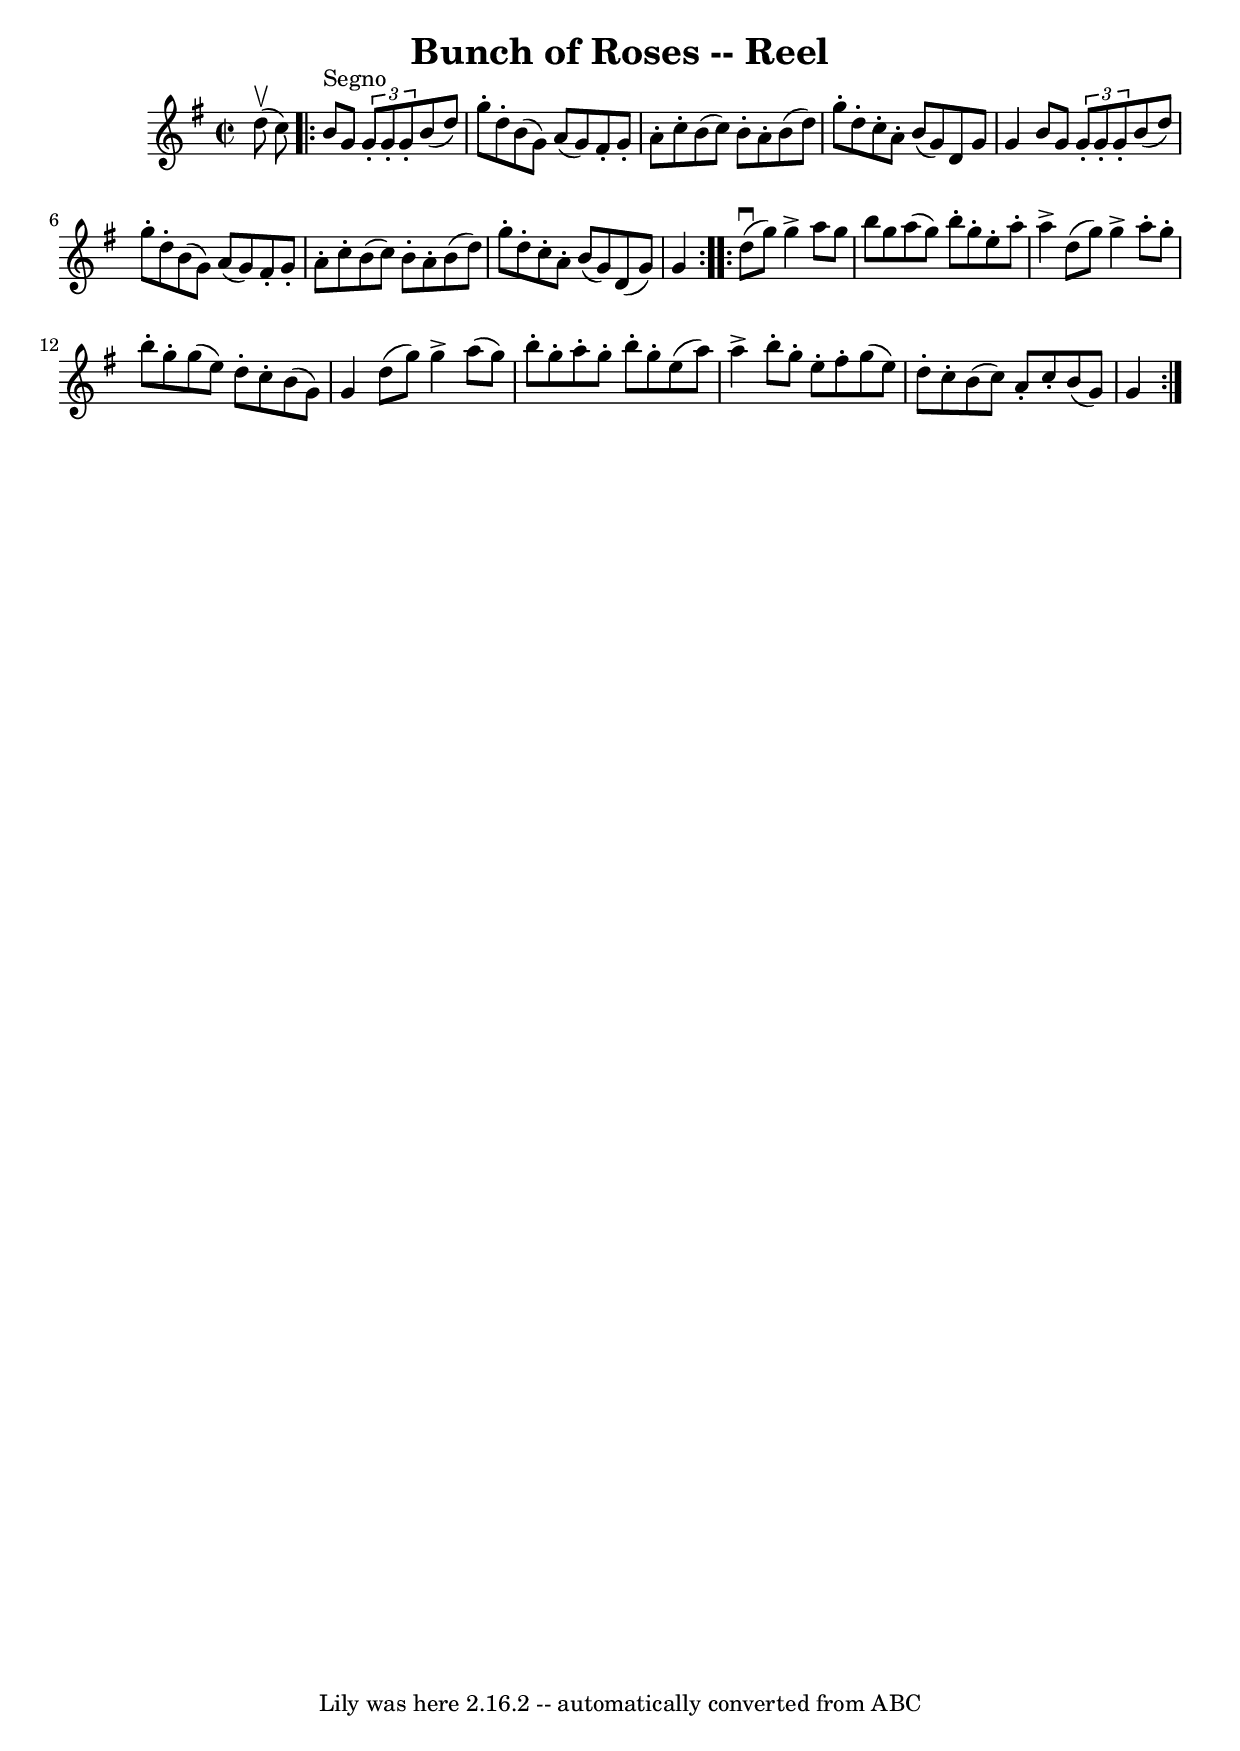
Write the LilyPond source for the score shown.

\version "2.7.40"
\include "Mammoth.ily"
\header {
	%% book = "Ryan's Mammoth Collection"
	crossRefNumber = "1"
	footnotes = "\\\\267"
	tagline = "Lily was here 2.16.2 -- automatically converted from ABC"
	title = "Bunch of Roses -- Reel"
}
voicedefault =  {


\override Staff.TimeSignature #'style = #'C
 \time 2/2 
\key g \major d''8^\upbow(c''8)   \repeat volta 2 { b'8 
^"Segno" g'8    \times 2/3 { g'8 -. g'8 -. g'8 -. } b'8 (d''8)  
 g''8 -. d''8 -.   |
 b'8 (g'8) a'8 (g'8) fis'8 -.   
g'8 -. a'8 -. c''8 -.   |
 b'8 (c''8) b'8 -. a'8 -. b'8 
(d''8) g''8 -. d''8 -.   |
 c''8 -. a'8 -. b'8 (g'8  
-) d'8 g'8 g'4    |
 b'8 g'8    \times 2/3 { g'8 -.   
g'8 -. g'8 -. } b'8 (d''8) g''8 -. d''8 -.   |
 b'8 (
g'8) a'8 (g'8) fis'8 -. g'8 -. a'8 -. c''8 -.   |
   
b'8 (c''8) b'8 -. a'8 -. b'8 (d''8) g''8 -. d''8 -.   
|
 c''8 -. a'8 -. b'8 (g'8) d'8 (g'8) g'4    }    
 \repeat volta 2 { d''8^\downbow(g''8) g''4^\accent a''8 g''8  
 b''8 g''8    |
 a''8 (g''8) b''8 -. g''8 -. e''8 -.   
a''8 -. a''4^\accent   |
 d''8 (g''8) g''4^\accent a''8 
-. g''8 -. b''8 -. g''8 -.   |
 g''8 (e''8) d''8 -.   
c''8 -. b'8 (g'8) g'4    |
 d''8 (g''8) g''4 
^\accent a''8 (g''8) b''8 -. g''8 -.   |
 a''8 -. g''8 -. 
 b''8 -. g''8 -. e''8 (a''8) a''4^\accent   |
 b''8 -.   
g''8 -. e''8 -. fis''8 -. g''8 (e''8) d''8 -. c''8 -.   
|
 b'8 (c''8) a'8 -. c''8 -. b'8 (g'8) g'4      } 
  
}

\score{
    <<

	\context Staff="default"
	{
	    \voicedefault 
	}

    >>
	\layout {
	}
	\midi {}
}
